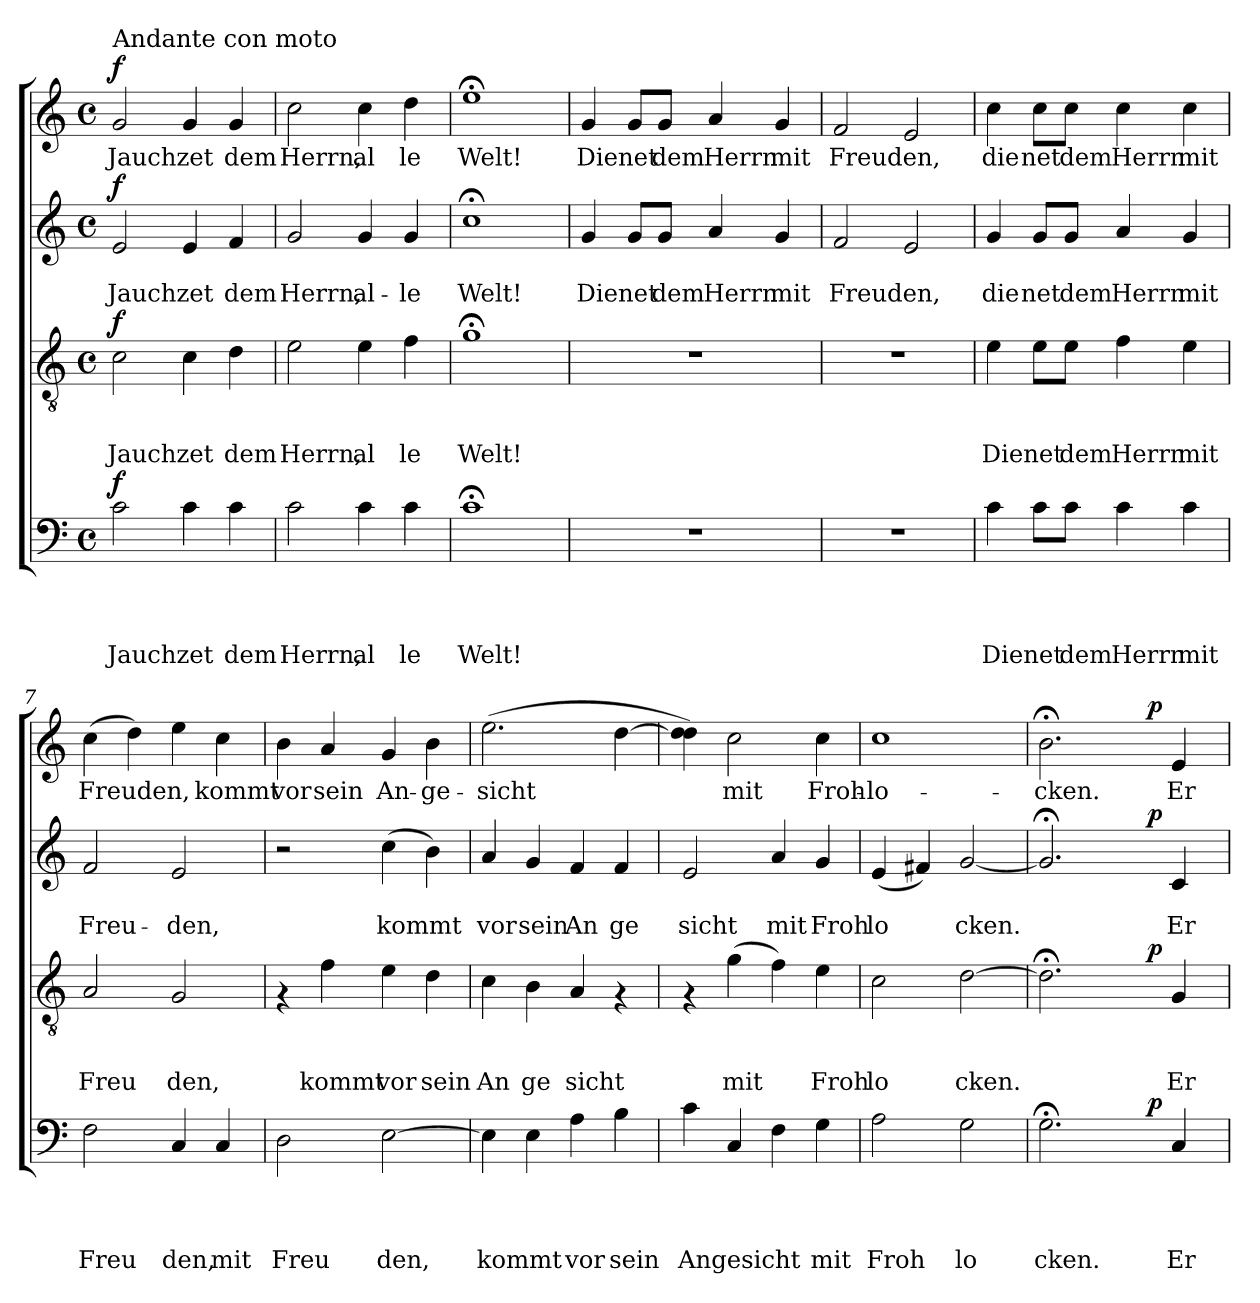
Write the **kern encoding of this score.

**kern	**text	**text	**text	**text	**dynam	**kern	**text	**text	**text	**dynam	**kern	**text	**text	**dynam	**kern	**text	**dynam
*part4	*part4	*part4	*part4	*part4	*part4	*part3	*part3	*part3	*part3	*part3	*part2	*part2	*part2	*part2	*part1	*part1	*part1
*staff4	*staff4	*staff4	*staff4	*staff4	*staff4	*staff3	*staff3	*staff3	*staff3	*staff3	*staff2	*staff2	*staff2	*staff2	*staff1	*staff1	*staff1
*clefF4	*	*	*	*	*	*clefGv2	*	*	*	*	*clefG2	*	*	*	*clefG2	*	*
*k[]	*	*	*	*	*	*k[]	*	*	*	*	*k[]	*	*	*	*k[]	*	*
*C:	*	*	*	*	*	*C:	*	*	*	*	*C:	*	*	*	*C:	*	*
*M4/4	*	*	*	*	*	*M4/4	*	*	*	*	*M4/4	*	*	*	*M4/4	*	*
*met(c)	*	*	*	*	*	*met(c)	*	*	*	*	*met(c)	*	*	*	*met(c)	*	*
=1	=1	=1	=1	=1	=1	=1	=1	=1	=1	=1	=1	=1	=1	=1	=1	=1	=1
!	!	!	!	!	!	!	!	!	!	!	!	!	!	!	!LO:TX:a:t=Andante con moto	!	!
!	!	!	!	!LO:LY:b	!LO:DY:a	!	!	!	!LO:LY:b	!LO:DY:a	!	!	!LO:LY:b	!LO:DY:a	!	!LO:LY:b	!LO:DY:a
2c\	.	.	.	Jauchzet	f	2c\	.	.	Jauchzet	f	2e/	.	Jauchzet	f	2g/	Jauchzet	f
4c\	.	.	.	.	.	4c\	.	.	.	.	4e/	.	.	.	4g/	.	.
!	!	!	!	!LO:LY:b	!	!	!	!	!LO:LY:b	!	!	!	!LO:LY:b	!	!	!LO:LY:b	!
4c\	.	.	.	dem	.	4d\	.	.	dem	.	4f/	.	dem	.	4g/	dem	.
=2	=2	=2	=2	=2	=2	=2	=2	=2	=2	=2	=2	=2	=2	=2	=2	=2	=2
!	!	!	!	!LO:LY:b	!	!	!	!	!LO:LY:b	!	!	!	!LO:LY:b	!	!	!LO:LY:b	!
2c\	.	.	.	Herrn,	.	2e\	.	.	Herrn,	.	2g/	.	Herrn,	.	2cc\	Herrn,	.
!	!	!	!	!LO:LY:b	!	!	!	!	!LO:LY:b	!	!	!	!LO:LY:b	!	!	!LO:LY:b	!
4c\	.	.	.	al	.	4e\	.	.	al	.	4g/	.	al-	.	4cc\	al	.
!	!	!	!	!LO:LY:b	!	!	!	!	!LO:LY:b	!	!	!	!LO:LY:b	!	!	!LO:LY:b	!
4c\	.	.	.	le	.	4f\	.	.	le	.	4g/	.	-le	.	4dd\	le	.
=3	=3	=3	=3	=3	=3	=3	=3	=3	=3	=3	=3	=3	=3	=3	=3	=3	=3
!	!	!	!	!LO:LY:b	!	!	!	!	!LO:LY:b	!	!	!	!LO:LY:b	!	!	!LO:LY:b	!
1c;<	.	.	.	Welt!	.	1g;<	.	.	Welt!	.	1cc;<	.	Welt!	.	1ee;<	Welt!	.
=4	=4	=4	=4	=4	=4	=4	=4	=4	=4	=4	=4	=4	=4	=4	=4	=4	=4
!	!	!	!	!	!	!	!	!	!	!	!	!	!LO:LY:b	!	!	!LO:LY:b	!
1r	.	.	.	.	.	1r	.	.	.	.	4g/	.	Dienet	.	4g/	Dienet	.
.	.	.	.	.	.	.	.	.	.	.	8g/L	.	.	.	8g/L	.	.
!	!	!	!	!	!	!	!	!	!	!	!	!	!LO:LY:b	!	!	!LO:LY:b	!
.	.	.	.	.	.	.	.	.	.	.	8g/J	.	dem	.	8g/J	dem	.
!	!	!	!	!	!	!	!	!	!	!	!	!	!LO:LY:b	!	!	!LO:LY:b	!
.	.	.	.	.	.	.	.	.	.	.	4a/	.	Herrn	.	4a/	Herrn	.
!	!	!	!	!	!	!	!	!	!	!	!	!	!LO:LY:b	!	!	!LO:LY:b	!
.	.	.	.	.	.	.	.	.	.	.	4g/	.	mit	.	4g/	mit	.
=5	=5	=5	=5	=5	=5	=5	=5	=5	=5	=5	=5	=5	=5	=5	=5	=5	=5
!	!	!	!	!	!	!	!	!	!	!	!	!	!LO:LY:b	!	!	!LO:LY:b	!
1r	.	.	.	.	.	1r	.	.	.	.	2f/	.	Freuden,	.	2f/	Freuden,	.
.	.	.	.	.	.	.	.	.	.	.	2e/	.	.	.	2e/	.	.
=6	=6	=6	=6	=6	=6	=6	=6	=6	=6	=6	=6	=6	=6	=6	=6	=6	=6
!	!	!	!	!LO:LY:b	!	!	!	!	!LO:LY:b	!	!	!	!LO:LY:b	!	!	!LO:LY:b	!
4c\	.	.	.	Dienet	.	4e\	.	.	Dienet	.	4g/	.	die	.	4cc\	die	.
!	!	!	!	!	!	!	!	!	!	!	!	!	!LO:LY:b	!	!	!LO:LY:b	!
8c\L	.	.	.	.	.	8e\L	.	.	.	.	8g/L	.	net	.	8cc\L	net	.
!	!	!	!	!LO:LY:b	!	!	!	!	!LO:LY:b	!	!	!	!LO:LY:b	!	!	!LO:LY:b	!
8c\J	.	.	.	dem	.	8e\J	.	.	dem	.	8g/J	.	dem	.	8cc\J	dem	.
!	!	!	!	!LO:LY:b	!	!	!	!	!LO:LY:b	!	!	!	!LO:LY:b	!	!	!LO:LY:b	!
4c\	.	.	.	Herrn	.	4f\	.	.	Herrn	.	4a/	.	Herrn	.	4cc\	Herrn	.
!	!	!	!	!LO:LY:b	!	!	!	!	!LO:LY:b	!	!	!	!LO:LY:b	!	!	!LO:LY:b	!
4c\	.	.	.	mit	.	4e\	.	.	mit	.	4g/	.	mit	.	4cc\	mit	.
=7	=7	=7	=7	=7	=7	=7	=7	=7	=7	=7	=7	=7	=7	=7	=7	=7	=7
!	!	!	!	!LO:LY:b	!	!	!	!	!LO:LY:b	!	!	!	!LO:LY:b	!	!	!LO:LY:b	!
2F\	.	.	.	Freu	.	2A/	.	.	Freu	.	2f/	.	Freu-	.	(>4cc\	Freuden,	.
.	.	.	.	.	.	.	.	.	.	.	.	.	.	.	4dd\)	.	.
!	!	!	!	!LO:LY:b	!	!	!	!	!LO:LY:b	!	!	!	!LO:LY:b	!	!	!	!
4C/	.	.	.	den,	.	2G/	.	.	den,	.	2e/	.	-den,	.	4ee\	.	.
!	!	!	!	!LO:LY:b	!	!	!	!	!	!	!	!	!	!	!	!LO:LY:b	!
4C/	.	.	.	mit	.	.	.	.	.	.	.	.	.	.	4cc\	kommt	.
!!LO:LB:g=z
=8	=8	=8	=8	=8	=8	=8	=8	=8	=8	=8	=8	=8	=8	=8	=8	=8	=8
!	!	!	!	!LO:LY:b	!	!	!	!	!	!	!	!	!	!	!	!LO:LY:b	!
2D\	.	.	.	Freu	.	4rF	.	.	.	.	2r	.	.	.	4b\	vor	.
!	!	!	!	!	!	!	!	!	!LO:LY:b	!	!	!	!	!	!	!LO:LY:b	!
.	.	.	.	.	.	4f\	.	.	kommt	.	.	.	.	.	4a/	sein	.
!	!	!	!	!LO:LY:b	!	!	!	!	!LO:LY:b	!	!	!	!LO:LY:b	!	!	!LO:LY:b	!
[>2E\	.	.	.	den,	.	4e\	.	.	vor	.	(>4cc\	.	kommt	.	4g/	An-	.
!	!	!	!	!	!	!	!	!	!LO:LY:b	!	!	!	!	!	!	!LO:LY:b	!
.	.	.	.	.	.	4d\	.	.	sein	.	4b\)	.	.	.	4b\	-ge-	.
=9	=9	=9	=9	=9	=9	=9	=9	=9	=9	=9	=9	=9	=9	=9	=9	=9	=9
!	!	!	!	!LO:LY:b	!	!	!	!	!LO:LY:b	!	!	!	!LO:LY:b	!	!	!LO:LY:b	!
4E\]	.	.	.	kommt	.	4c\	.	.	An	.	4a/	.	vor	.	(>2.ee\	-sicht	.
!	!	!	!	!	!	!	!	!	!LO:LY:b	!	!	!	!LO:LY:b	!	!	!	!
4E\	.	.	.	.	.	4B\	.	.	ge	.	4g/	.	sein	.	.	.	.
!	!	!	!	!LO:LY:b	!	!	!	!	!LO:LY:b	!	!	!	!LO:LY:b	!	!	!	!
4A\	.	.	.	vor	.	4A/	.	.	sicht	.	4f/	.	An	.	.	.	.
!	!	!	!	!LO:LY:b	!	!	!	!	!	!	!	!	!LO:LY:b	!	!	!	!
4B\	.	.	.	sein	.	4rF	.	.	.	.	4f/	.	ge	.	[>4dd\	.	.
=10	=10	=10	=10	=10	=10	=10	=10	=10	=10	=10	=10	=10	=10	=10	=10	=10	=10
!	!	!	!	!LO:LY:b	!	!	!	!	!	!	!	!	!LO:LY:b	!	!	!	!
4c\	.	.	.	Angesicht	.	4rF	.	.	.	.	2e/	.	sicht	.	4dd\] 4dd\)	.	.
!	!	!	!	!	!	!	!	!	!LO:LY:b	!	!	!	!	!	!	!LO:LY:b	!
4C/	.	.	.	.	.	(>4g\	.	.	mit	.	.	.	.	.	2cc\	mit	.
!	!	!	!	!	!	!	!	!	!	!	!	!	!LO:LY:b	!	!	!	!
4F\	.	.	.	.	.	4f\)	.	.	.	.	4a/	.	mit	.	.	.	.
!	!	!	!	!LO:LY:b	!	!	!	!	!LO:LY:b	!	!	!	!LO:LY:b	!	!	!LO:LY:b	!
4G\	.	.	.	mit	.	4e\	.	.	Froh	.	4g/	.	Froh	.	4cc\	Froh-	.
=11	=11	=11	=11	=11	=11	=11	=11	=11	=11	=11	=11	=11	=11	=11	=11	=11	=11
!	!	!	!	!LO:LY:b	!	!	!	!	!LO:LY:b	!	!	!	!LO:LY:b	!	!	!LO:LY:b	!
2A\	.	.	.	Froh	.	2c\	.	.	lo	.	(<4e/	.	lo	.	1cc	-lo-	.
.	.	.	.	.	.	.	.	.	.	.	4f#X/)	.	.	.	.	.	.
!	!	!	!	!LO:LY:b	!	!	!	!	!LO:LY:b	!	!	!	!LO:LY:b	!	!	!	!
2G\	.	.	.	lo	.	[>2d\	.	.	cken.	.	[<2g/	.	cken.	.	.	.	.
=12	=12	=12	=12	=12	=12	=12	=12	=12	=12	=12	=12	=12	=12	=12	=12	=12	=12
!	!	!	!	!LO:LY:b	!	!	!	!	!	!	!	!	!	!	!	!LO:LY:b	!
*^	*	*	*	*	*	*^	*	*	*	*	*^	*	*	*	*^	*	*
2.G;<\	2ryy	.	.	.	cken.	.	2.d;<\]	2ryy	.	.	.	.	2.g;/]	2ryy	.	.	.	2.b;<\	2ryy	-cken.	.
.	8ryy	.	.	.	.	.	.	8ryy	.	.	.	.	.	8ryy	.	.	.	.	8ryy	.	.
.	32ryy	.	.	.	.	.	.	32ryy	.	.	.	.	.	32ryy	.	.	.	.	32ryy	.	.
!	!	!	!	!	!	!LO:DY:a	!	!	!	!	!	!LO:DY:a	!	!	!	!	!LO:DY:a	!	!	!	!LO:DY:a
.	4ryy	.	.	.	.	p	.	4ryy	.	.	.	p	.	4ryy	.	.	p	.	4ryy	.	p
!	!	!	!	!	!LO:LY:b	!	!	!	!	!	!LO:LY:b	!	!	!	!	!LO:LY:b	!	!	!	!LO:LY:b	!
4C/	.	.	.	.	Er	.	4G/	.	.	.	Er	.	4c/	.	.	Er	.	4e/	.	Er-	.
.	16.ryy	.	.	.	.	.	.	16.ryy	.	.	.	.	.	16.ryy	.	.	.	.	16.ryy	.	.
*v	*v	*	*	*	*	*	*	*	*	*	*	*	*v	*v	*	*	*	*v	*v	*	*
*	*	*	*	*	*	*v	*v	*	*	*	*	*	*	*	*	*	*	*
=	=	=	=	=	=	=	=	=	=	=	=	=	=	=	=	=	=
*-	*-	*-	*-	*-	*-	*-	*-	*-	*-	*-	*-	*-	*-	*-	*-	*-	*-
